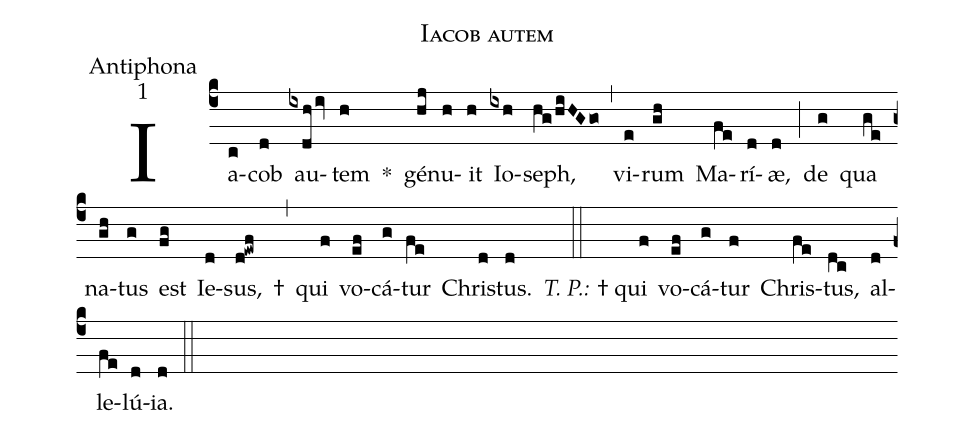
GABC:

name:Iacob autem;
office-part:Antiphona;
mode:1;
%%
(c4)Ia(c)cob(d) au(ixdhiv)tem(h) *() gé(hj)nu(h)it(h) Io(ixh)seph,(hg/hiHGgo) (,) vi(e)rum(gh) Ma(fe)rí(d)æ,(d) (;) de(g) qua(ge) na(gh)tus(g) est(fg) Ie(d)sus,(d!ewf) †(,) qui(f) vo(ef)cá(g)tur(fe) Chri(d)stus.(d) (::) <i>T. P.:</i> † qui(f) vo(ef)cá(g)tur(f) Chris(fe)tus,(dc) al(d)le(fe)lú(d)ia.(d) (::)
